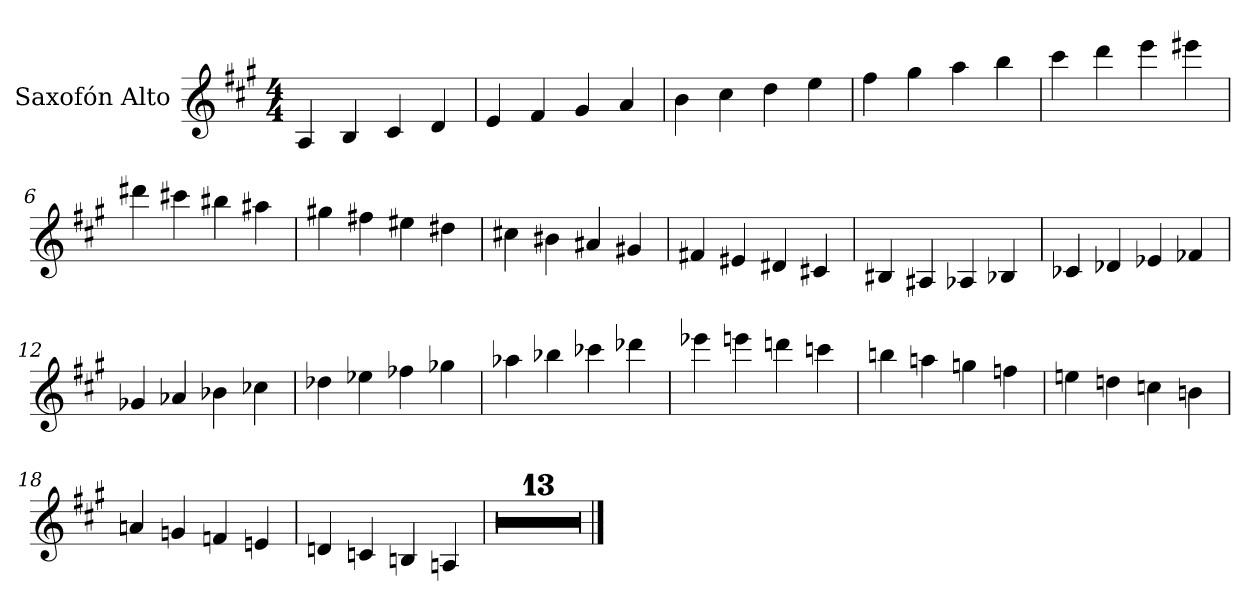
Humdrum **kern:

**kern
*part1
*staff1
*I"Saxofón Alto
*I'Sax. A.
*clefG2
*ITrd5c9
*k[]
*M4/4
=1
4C/
4D/
4E/
4F/
=2
4G/
4A/
4B/
4c/
=3
4d\
4e\
4f\
4g\
=4
4a\
4b\
4cc\
4dd\
=5
4ee\
4ff\
4gg\
4gg#X\
=6
4ff#X\
4een\
4dd#X\
4cc#X\
!!LO:LB:g=z
=7
4bn\
4an\
4g#X\
4f#X\
=8
4en\
4d#X\
4c#X/
4Bn/
=9
4An/
4G#X/
4F#X/
4En/
=10
4D#X/
4C#X/
4C-X/
4D-X/
=11
4E--X/
4F-X/
4G-X/
4A--X/
=12
4B--X/
4c-X/
4d-X\
4e--X\
=13
4f-X\
4g-X\
4a--X\
4b--X\
!!LO:LB:g=z
=14
4cc-X\
4dd-X\
4ee--X\
4ff-X\
=15
4gg-X\
4ggn\
4ffn\
4ee-X\
=16
4ddn\
4ccn\
4b-X\
4a-X\
=17
4gn\
4fn\
4e-X\
4dn\
=18
4cn/
4B-X/
4A-X/
4Gn/
=19
4Fn/
4E-X/
4Dn/
4Cn/
=20
1r
!!LO:LB:g=z
=21
1r
=22
1r
=23
1r
=24
1r
=25
1r
=26
1r
=27
1r
=28
1r
=29
1r
=30
1r
=31
1r
!!LO:LB:g=z
=32
1r
==
*-
